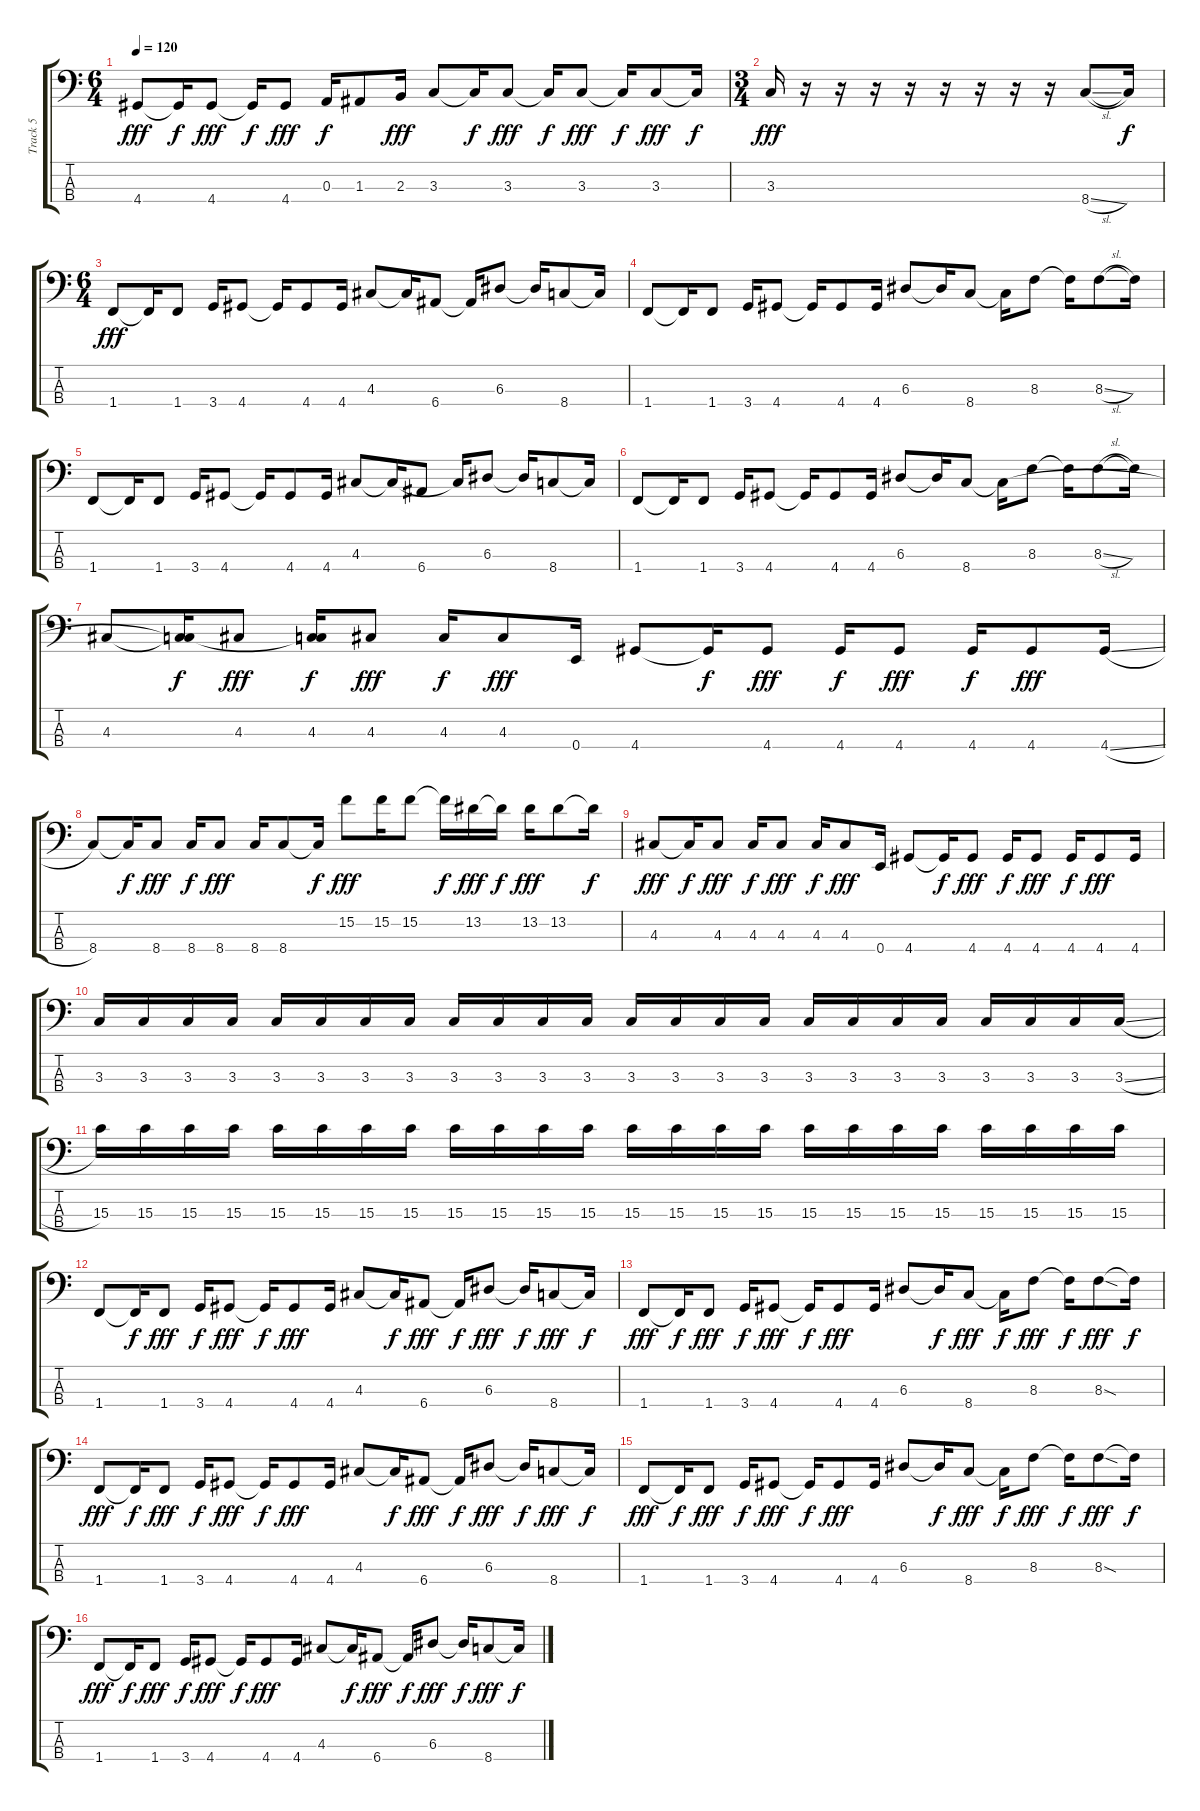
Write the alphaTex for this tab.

\track ("Track 5" "Track 5") {instrument electricbasspick}
\staff {score tabs}
\tuning (G2 D2 A1 E1) {hide}
\ts (6 4)
\tempo 120
\clef f4
\ks c
4.4.8{dy fff} 4.4{t}.16{dy f} 4.4.8{dy fff} 4.4{t}.16{dy f} 4.4.8{dy fff} 0.3.16{dy f} 1.3.8 2.3.16{dy fff} 3.3.8 3.3{t}.16{dy f} 3.3.8{dy fff} 3.3{t}.16{dy f} 3.3.8{dy fff} 3.3{t}.16{dy f} 3.3.8{dy fff} 3.3{t}.16{dy f} |
\ts (3 4)
3.3.16{dy fff} r.16 r.16 r.16 r.16 r.16 r.16 r.16 r.16 8.4{sl}.8 8.4{t}.16{dy f} |
\ts (6 4)
1.4.8{dy fff} 1.4{t}.16 1.4.8 3.4.16 4.4.8 4.4{t}.16 4.4.8 4.4.16 4.3.8 4.3{t}.16 6.4.8 6.4{t}.16 6.3.8 6.3{t}.16 8.4.8 8.4{t}.16 |
1.4.8 1.4{t}.16 1.4.8 3.4.16 4.4.8 4.4{t}.16 4.4.8 4.4.16 6.3.8 6.3{t}.16 8.4.8 8.4{t}.16 8.3.8 8.3{t}.16 8.3{sl}.8 8.3{t}.16 |
1.4.8 1.4{t}.16 1.4.8 3.4.16 4.4.8 4.4{t}.16 4.4.8 4.4.16 4.3.8 4.3{t}.16 6.4.8 4.3{t}.16 6.3.8 6.3{t}.16 8.4.8 8.4{t}.16 |
1.4.8 1.4{t}.16 1.4.8 3.4.16 4.4.8 4.4{t}.16 4.4.8 4.4.16 6.3.8 6.3{t}.16 8.4.8 8.4{t}.16 8.3.8 8.3{t}.16 8.3{sl}.8 8.3{t}.16 |
4.3.8 (4.3{t} 8.4{t}).16{dy f} 4.3.8{dy fff} (4.3 8.4{t}).16{dy f} 4.3.8{dy fff} 4.3.16{dy f} 4.3.8{dy fff} 0.4.16 4.4.8 4.4{t}.16{dy f} 4.4.8{dy fff} 4.4.16{dy f} 4.4.8{dy fff} 4.4.16{dy f} 4.4.8{dy fff} 4.4{sl}.16 |
8.4.8 8.4{t}.16{dy f} 8.4.8{dy fff} 8.4.16{dy f} 8.4.8{dy fff} 8.4.16 8.4.8 8.4{t}.16{dy f} 15.2.8{dy fff} 15.2.16 15.2.8 15.2{t}.16{dy f} 13.2.16{dy fff} 13.2{t}.16{dy f} 13.2.16{dy fff} 13.2.8 13.2{t}.16{dy f} |
4.3.8{dy fff} 4.3{t}.16{dy f} 4.3.8{dy fff} 4.3.16{dy f} 4.3.8{dy fff} 4.3.16{dy f} 4.3.8{dy fff} 0.4.16 4.4.8 4.4{t}.16{dy f} 4.4.8{dy fff} 4.4.16{dy f} 4.4.8{dy fff} 4.4.16{dy f} 4.4.8{dy fff} 4.4.16 |
3.3.16 3.3.16 3.3.16 3.3.16 3.3.16 3.3.16 3.3.16 3.3.16 3.3.16 3.3.16 3.3.16 3.3.16 3.3.16 3.3.16 3.3.16 3.3.16 3.3.16 3.3.16 3.3.16 3.3.16 3.3.16 3.3.16 3.3.16 3.3{sl}.16 |
15.3.16 15.3.16 15.3.16 15.3.16 15.3.16 15.3.16 15.3.16 15.3.16 15.3.16 15.3.16 15.3.16 15.3.16 15.3.16 15.3.16 15.3.16 15.3.16 15.3.16 15.3.16 15.3.16 15.3.16 15.3.16 15.3.16 15.3.16 15.3.16 |
1.4.8 1.4{t}.16{dy f} 1.4.8{dy fff} 3.4.16{dy f} 4.4.8{dy fff} 4.4{t}.16{dy f} 4.4.8{dy fff} 4.4.16 4.3.8 4.3{t}.16{dy f} 6.4.8{dy fff} 6.4{t}.16{dy f} 6.3.8{dy fff} 6.3{t}.16{dy f} 8.4.8{dy fff} 8.4{t}.16{dy f} |
1.4.8{dy fff} 1.4{t}.16{dy f} 1.4.8{dy fff} 3.4.16{dy f} 4.4.8{dy fff} 4.4{t}.16{dy f} 4.4.8{dy fff} 4.4.16 6.3.8 6.3{t}.16{dy f} 8.4.8{dy fff} 8.4{t}.16{dy f} 8.3.8{dy fff} 8.3{t}.16{dy f} 8.3{sod}.8{dy fff} 8.3{t}.16{dy f} |
1.4.8{dy fff} 1.4{t}.16{dy f} 1.4.8{dy fff} 3.4.16{dy f} 4.4.8{dy fff} 4.4{t}.16{dy f} 4.4.8{dy fff} 4.4.16 4.3.8 4.3{t}.16{dy f} 6.4.8{dy fff} 6.4{t}.16{dy f} 6.3.8{dy fff} 6.3{t}.16{dy f} 8.4.8{dy fff} 8.4{t}.16{dy f} |
1.4.8{dy fff} 1.4{t}.16{dy f} 1.4.8{dy fff} 3.4.16{dy f} 4.4.8{dy fff} 4.4{t}.16{dy f} 4.4.8{dy fff} 4.4.16 6.3.8 6.3{t}.16{dy f} 8.4.8{dy fff} 8.4{t}.16{dy f} 8.3.8{dy fff} 8.3{t}.16{dy f} 8.3{sod}.8{dy fff} 8.3{t}.16{dy f} |
1.4.8{dy fff} 1.4{t}.16{dy f} 1.4.8{dy fff} 3.4.16{dy f} 4.4.8{dy fff} 4.4{t}.16{dy f} 4.4.8{dy fff} 4.4.16 4.3.8 4.3{t}.16{dy f} 6.4.8{dy fff} 6.4{t}.16{dy f} 6.3.8{dy fff} 6.3{t}.16{dy f} 8.4.8{dy fff} 8.4{t}.16{dy f}
